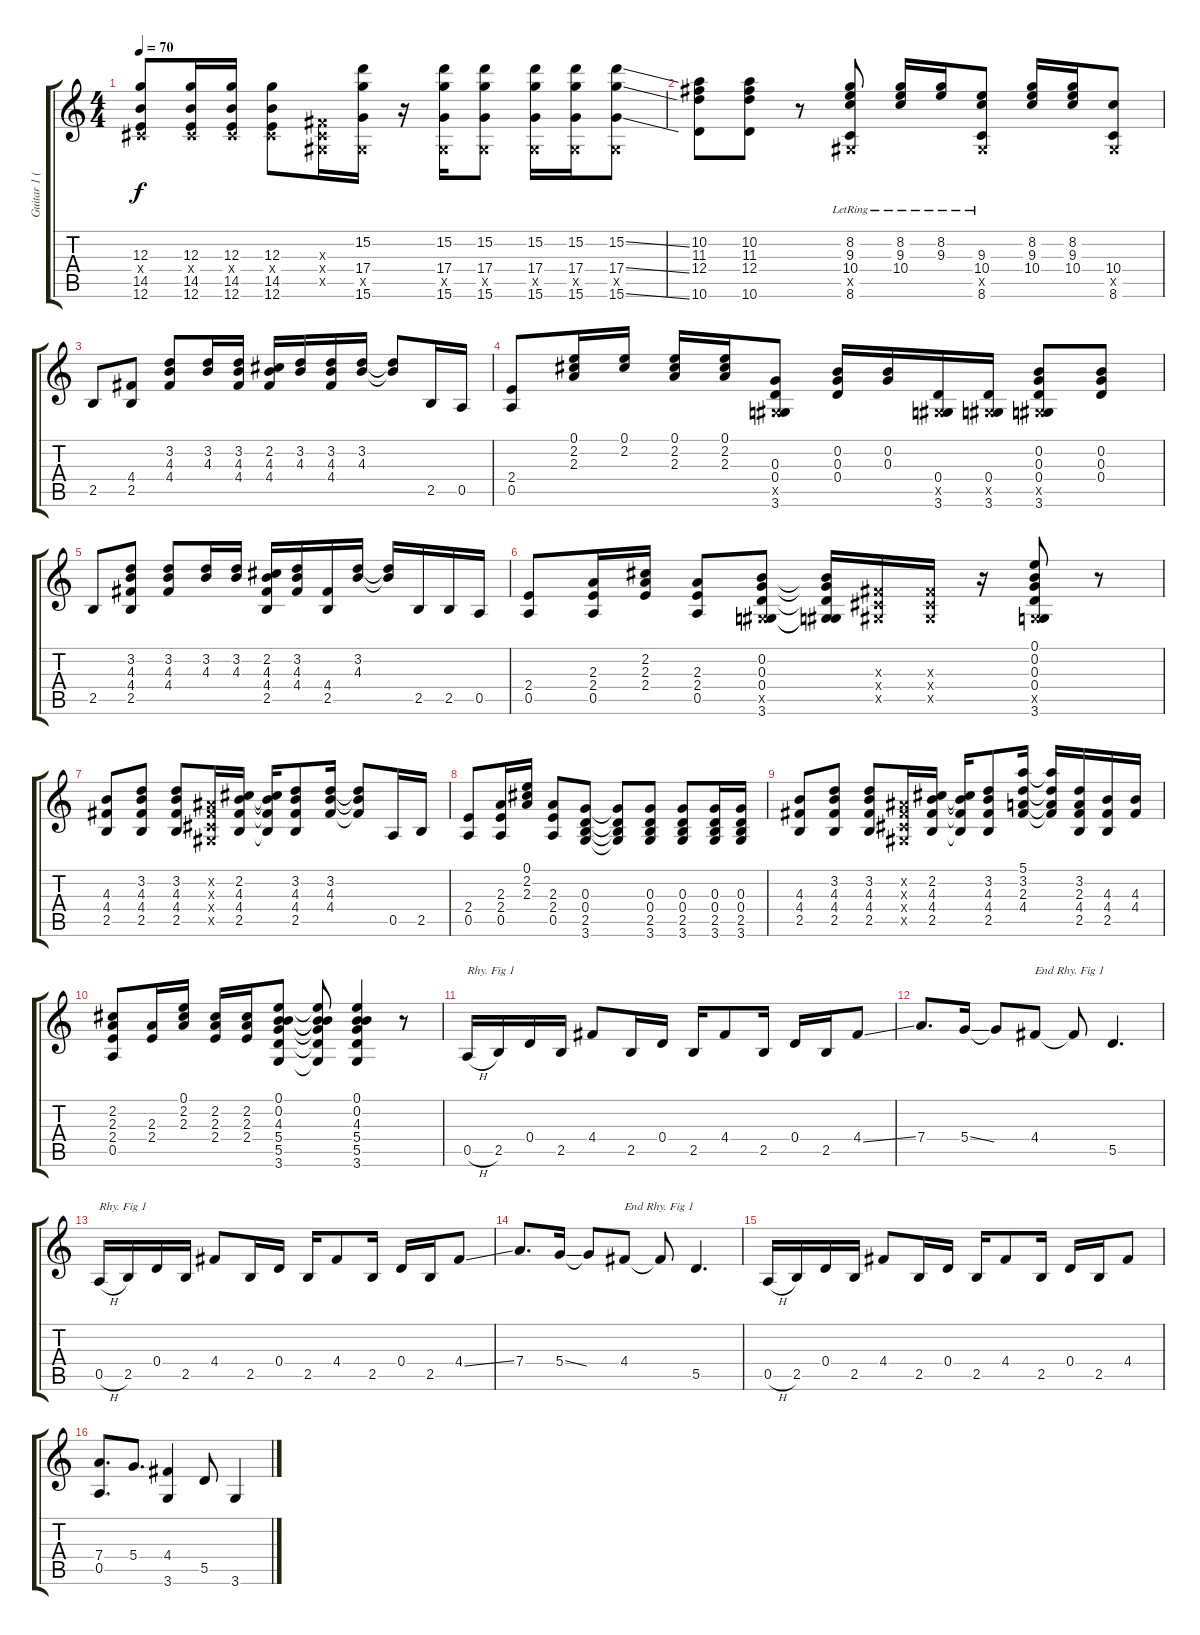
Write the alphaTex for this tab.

\track ("Guitar 1 (Acoustic)" "Guitar 1 (") {instrument acousticguitarsteel}
\staff {score tabs}
\tuning (E4 B3 G3 D3 A2 E2) {hide}
\ts (4 4)
\tempo 70
\clef g2
\ks c
(12.3 -1.4{x} 14.5 12.6).8{dy f} (12.3 -1.4{x} 14.5 12.6).16 (12.3 -1.4{x} 14.5 12.6).16 (12.3 -1.4{x} 14.5 12.6).8 (-1.3{x} -1.4{x} -1.5{x}).16 (15.2 17.4 -1.5{x} 15.6).16 r.16 (15.2 17.4 -1.5{x} 15.6).16 (15.2 17.4 -1.5{x} 15.6).8 (15.2 17.4 -1.5{x} 15.6).16 (15.2 17.4 -1.5{x} 15.6).16 (15.2{ss} 17.4{ss} -1.5{x} 15.6{ss}).8 |
(10.2 11.3 12.4 10.6).8 (10.2 11.3 12.4 10.6).8 r.8 (8.2 9.3 10.4 -1.5{x} 8.6{lr}).8 (8.2 9.3 10.4{lr}).16 (8.2{lr} 9.3).16 (9.3 10.4 -1.5{x} 8.6{lr}).8 (8.2 9.3 10.4).16 (8.2 9.3 10.4).16 (10.4 -1.5{x} 8.6).8 |
2.5.8 (4.4 2.5).8 (3.2 4.3 4.4).8 (3.2 4.3).16 (3.2 4.3 4.4).16 (2.2 4.3 4.4).16 (3.2 4.3).16 (3.2 4.3 4.4).16 (3.2 4.3).16 (3.2{t} 4.3{t}).8 2.5.16 0.5.16 |
(2.4 0.5).8 (0.1 2.2 2.3).16 (0.1 2.2).16 (0.1 2.2 2.3).16 (0.1 2.2 2.3).16 (0.3 0.4 -1.5{x} 3.6).8 (0.2 0.3 0.4).16 (0.2 0.3).16 (0.4 -1.5{x} 3.6).16 (0.4 -1.5{x} 3.6).16 (0.2 0.3 0.4 -1.5{x} 3.6).8 (0.2 0.3 0.4).8 |
2.5.8 (3.2 4.3 4.4 2.5).8 (3.2 4.3 4.4).8 (3.2 4.3).16 (3.2 4.3).16 (2.2 4.3 4.4 2.5).16 (3.2 4.3 4.4).16 (4.4 2.5).16 (3.2 4.3).16 (3.2{t} 4.3{t}).16 2.5.16 2.5.16 0.5.16 |
(2.4 0.5).8 (2.3 2.4 0.5).16 (2.2 2.3 2.4).16 (2.3 2.4 0.5).8 (0.2 0.3 0.4 -1.5{x} 3.6).8 (0.2{t} 0.3{t} 0.4{t} -1.5{t} 3.6{t}).16 (-1.3{x} -1.4{x} -1.5{x}).16 (-1.3{x} -1.4{x} -1.5{x}).16 r.16 (0.1 0.2 0.3 0.4 -1.5{x} 3.6).8 r.8 |
(4.3 4.4 2.5).8 (3.2 4.3 4.4 2.5).8 (3.2 4.3 4.4 2.5).8 (-1.2{x} -1.3{x} -1.4{x} -1.5{x}).16 (2.2 4.3 4.4 2.5).16 (2.2{t} 4.3{t} 4.4{t} 2.5{t}).16 (3.2 4.3 4.4 2.5).8 (3.2 4.3 4.4).16 (3.2{t} 4.3{t} 4.4{t}).8 0.5.16 2.5.16 |
(2.4 0.5).8 (2.3 2.4 0.5).16 (0.1 2.2 2.3).16 (2.3 2.4 0.5).8 (0.3 0.4 2.5 3.6).8 (0.3{t} 0.4{t} 2.5{t} 3.6{t}).8 (0.3 0.4 2.5 3.6).8 (0.3 0.4 2.5 3.6).8 (0.3 0.4 2.5 3.6).16 (0.3 0.4 2.5 3.6).16 |
(4.3 4.4 2.5).8 (3.2 4.3 4.4 2.5).8 (3.2 4.3 4.4 2.5).8 (-1.2{x} -1.3{x} -1.4{x} -1.5{x}).16 (2.2 4.3 4.4 2.5).16 (2.2{t} 4.3{t} 4.4{t} 2.5{t}).16 (3.2 4.3 4.4 2.5).8 (5.1 3.2 2.3 4.4).16 (5.1{t} 3.2{t} 2.3{t} 4.4{t}).16 (3.2 2.3 4.4 2.5).16 (4.3 4.4 2.5).16 (4.3 4.4).16 |
(2.2 2.3 2.4 0.5).8 (2.3 2.4).16 (0.1 2.2 2.3).16 (2.2 2.3 2.4).16 (2.2 2.3 2.4).16 (0.1 0.2 4.3 5.4 5.5 3.6).8 (0.1{t} 0.2{t} 4.3{t} 5.4{t} 5.5{t} 3.6{t}).8 (0.1 0.2 4.3 5.4 5.5 3.6).4 r.8 |
0.5{h}.16{txt "Rhy. Fig 1"} 2.5.16 0.4.16 2.5.16 4.4.8 2.5.16 0.4.16 2.5.16 4.4.8 2.5.16 0.4.16 2.5.16 4.4{ss}.8 |
7.4.8{d} 5.4{ss}.16 5.4{t}.8 4.4.8{txt "End Rhy. Fig 1"} 4.4{t}.8 5.5.4{d} |
0.5{h}.16{txt "Rhy. Fig 1"} 2.5.16 0.4.16 2.5.16 4.4.8 2.5.16 0.4.16 2.5.16 4.4.8 2.5.16 0.4.16 2.5.16 4.4{ss}.8 |
7.4.8{d} 5.4{ss}.16 5.4{t}.8 4.4.8{txt "End Rhy. Fig 1"} 4.4{t}.8 5.5.4{d} |
0.5{h}.16 2.5.16 0.4.16 2.5.16 4.4.8 2.5.16 0.4.16 2.5.16 4.4.8 2.5.16 0.4.16 2.5.16 4.4.8 |
(7.4 0.5).8{d} 5.4.8{d} (4.4 3.6).4 5.5.8 3.6.4
